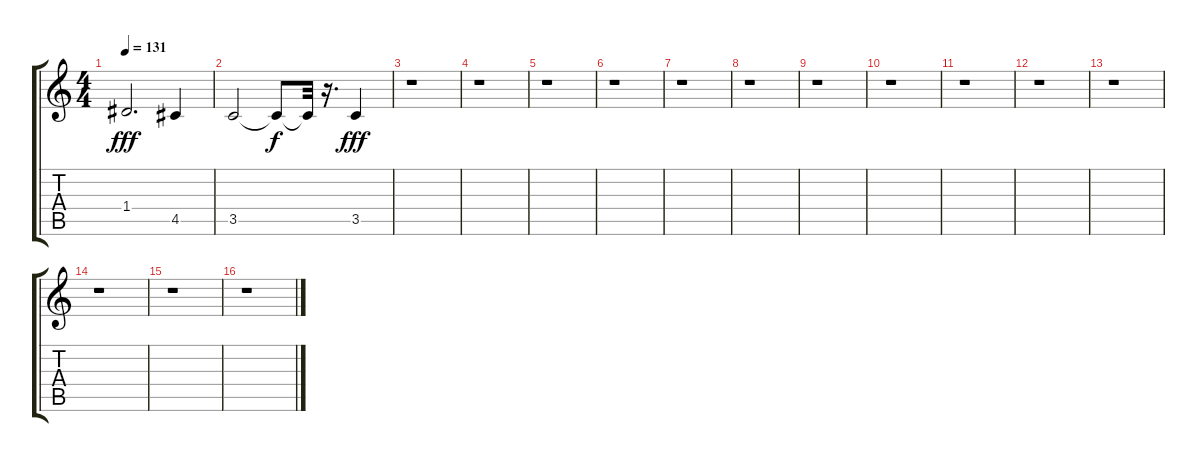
\track "" {instrument electricguitarclean}
\staff {score tabs}
\tuning (E4 B3 G3 D3 A2 E2) {hide}
\ts (4 4)
\tempo 131
\clef g2
\ks c
1.4.2{d dy fff} 4.5.4 |
3.5.2 3.5{t}.8{dy f} 3.5{t}.32 r.16{d} 3.5.4{dy fff} |
r.1 |
r.1 |
r.1 |
r.1 |
r.1 |
r.1 |
r.1 |
r.1 |
r.1 |
r.1 |
r.1 |
r.1 |
r.1 |
r.1
